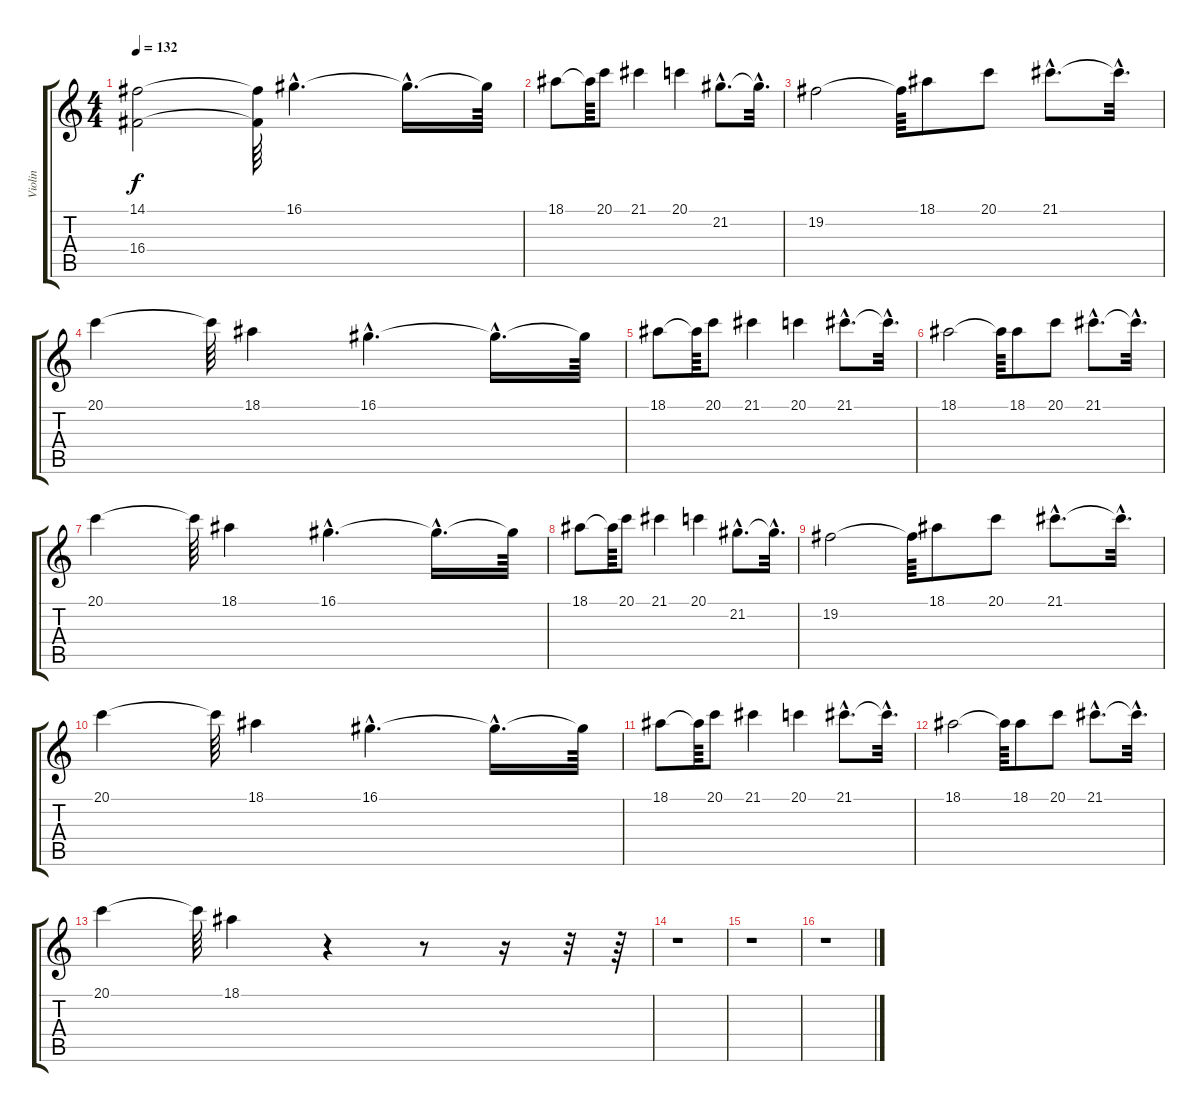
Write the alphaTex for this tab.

\track ("Violin" "Violin") {instrument violin}
\staff {score tabs}
\tuning (E4 B3 G3 D3 A2 E2) {hide}
\ts (4 4)
\tempo 132
\clef g2
\ks c
(14.1{t} 16.4{t}).2{dy f} (14.1{t} 16.4{t}).64 16.1{hac}.4{d} 16.1{hac t}.16{d} 16.1{t}.64 |
18.1.8 18.1{t}.64 20.1.8 21.1.4 20.1.4 21.2{hac}.8{d} 21.2{hac t}.32{d} |
19.2.2 19.2{t}.64 18.1.8 20.1.8 21.1{hac}.8{d} 21.1{hac t}.32{d} |
20.1.4 20.1{t}.64 18.1.4 16.1{hac}.4{d} 16.1{hac t}.16{d} 16.1{t}.64 |
18.1.8 18.1{t}.64 20.1.8 21.1.4 20.1.4 21.1{hac}.8{d} 21.1{hac t}.32{d} |
18.1.2 18.1{t}.64 18.1.8 20.1.8 21.1{hac}.8{d} 21.1{hac t}.32{d} |
20.1.4 20.1{t}.64 18.1.4 16.1{hac}.4{d} 16.1{hac t}.16{d} 16.1{t}.64 |
18.1.8 18.1{t}.64 20.1.8 21.1.4 20.1.4 21.2{hac}.8{d} 21.2{hac t}.32{d} |
19.2.2 19.2{t}.64 18.1.8 20.1.8 21.1{hac}.8{d} 21.1{hac t}.32{d} |
20.1.4 20.1{t}.64 18.1.4 16.1{hac}.4{d} 16.1{hac t}.16{d} 16.1{t}.64 |
18.1.8 18.1{t}.64 20.1.8 21.1.4 20.1.4 21.1{hac}.8{d} 21.1{hac t}.32{d} |
18.1.2 18.1{t}.64 18.1.8 20.1.8 21.1{hac}.8{d} 21.1{hac t}.32{d} |
20.1.4 20.1{t}.64 18.1.4 r.4 r.8 r.16 r.32 r.64 |
r.1 |
r.1 |
r.1
